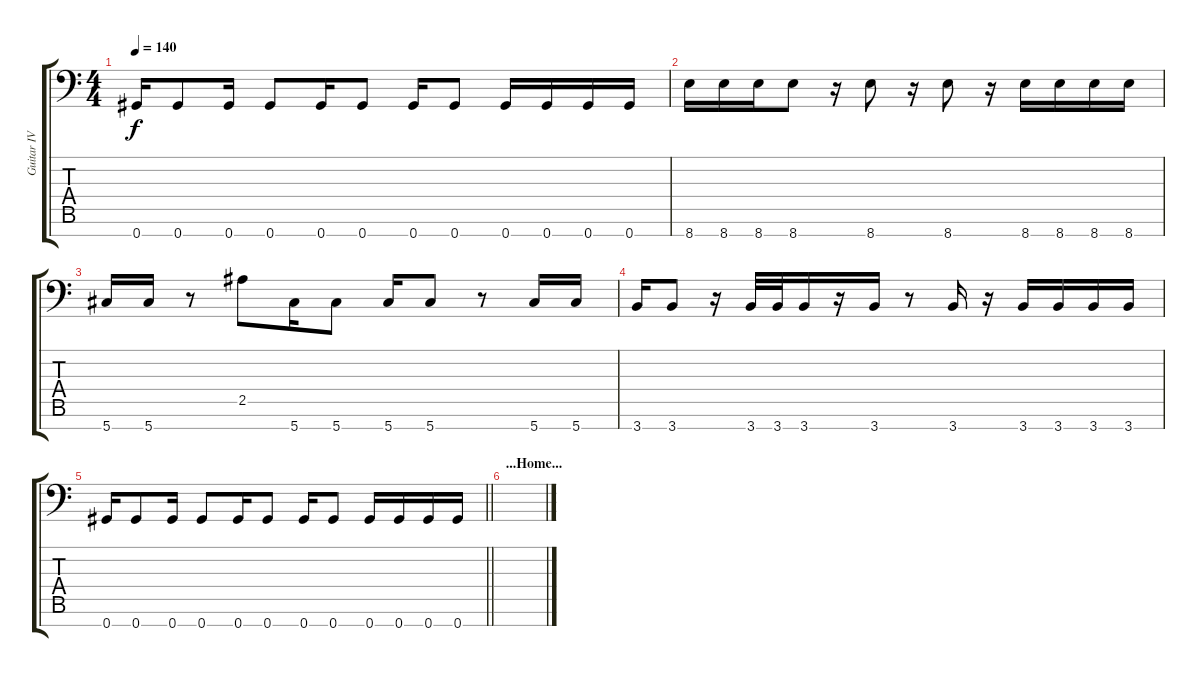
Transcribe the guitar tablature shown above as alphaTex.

\track ("Guitar IV" "Guitar IV") {instrument distortionguitar}
\staff {score tabs}
\tuning (Eb4 Bb3 Gb3 Db3 Ab2 Eb2 Ab1) {hide}
\ts (4 4)
\tempo 140
\clef f4
\ks c
0.7.16{dy f} 0.7.8 0.7.16 0.7.8 0.7.16 0.7.8 0.7.16 0.7.8 0.7.16 0.7.16 0.7.16 0.7.16 |
8.7.16 8.7.16 8.7.16 8.7.8 r.16 8.7.8 r.16 8.7.8 r.16 8.7.16 8.7.16 8.7.16 8.7.16 |
5.7.16 5.7.16 r.8 2.5.8 5.7.16 5.7.8 5.7.16 5.7.8 r.8 5.7.16 5.7.16 |
3.7.16 3.7.8 r.16 3.7.32 3.7.32 3.7.16 r.16 3.7.16 r.8 3.7.16 r.16 3.7.16 3.7.16 3.7.16 3.7.16 |
\barLineRight lightlight
0.7.16 0.7.8 0.7.16 0.7.8 0.7.16 0.7.8 0.7.16 0.7.8 0.7.16 0.7.16 0.7.16 0.7.16 |
\section ("" "...Home...")
